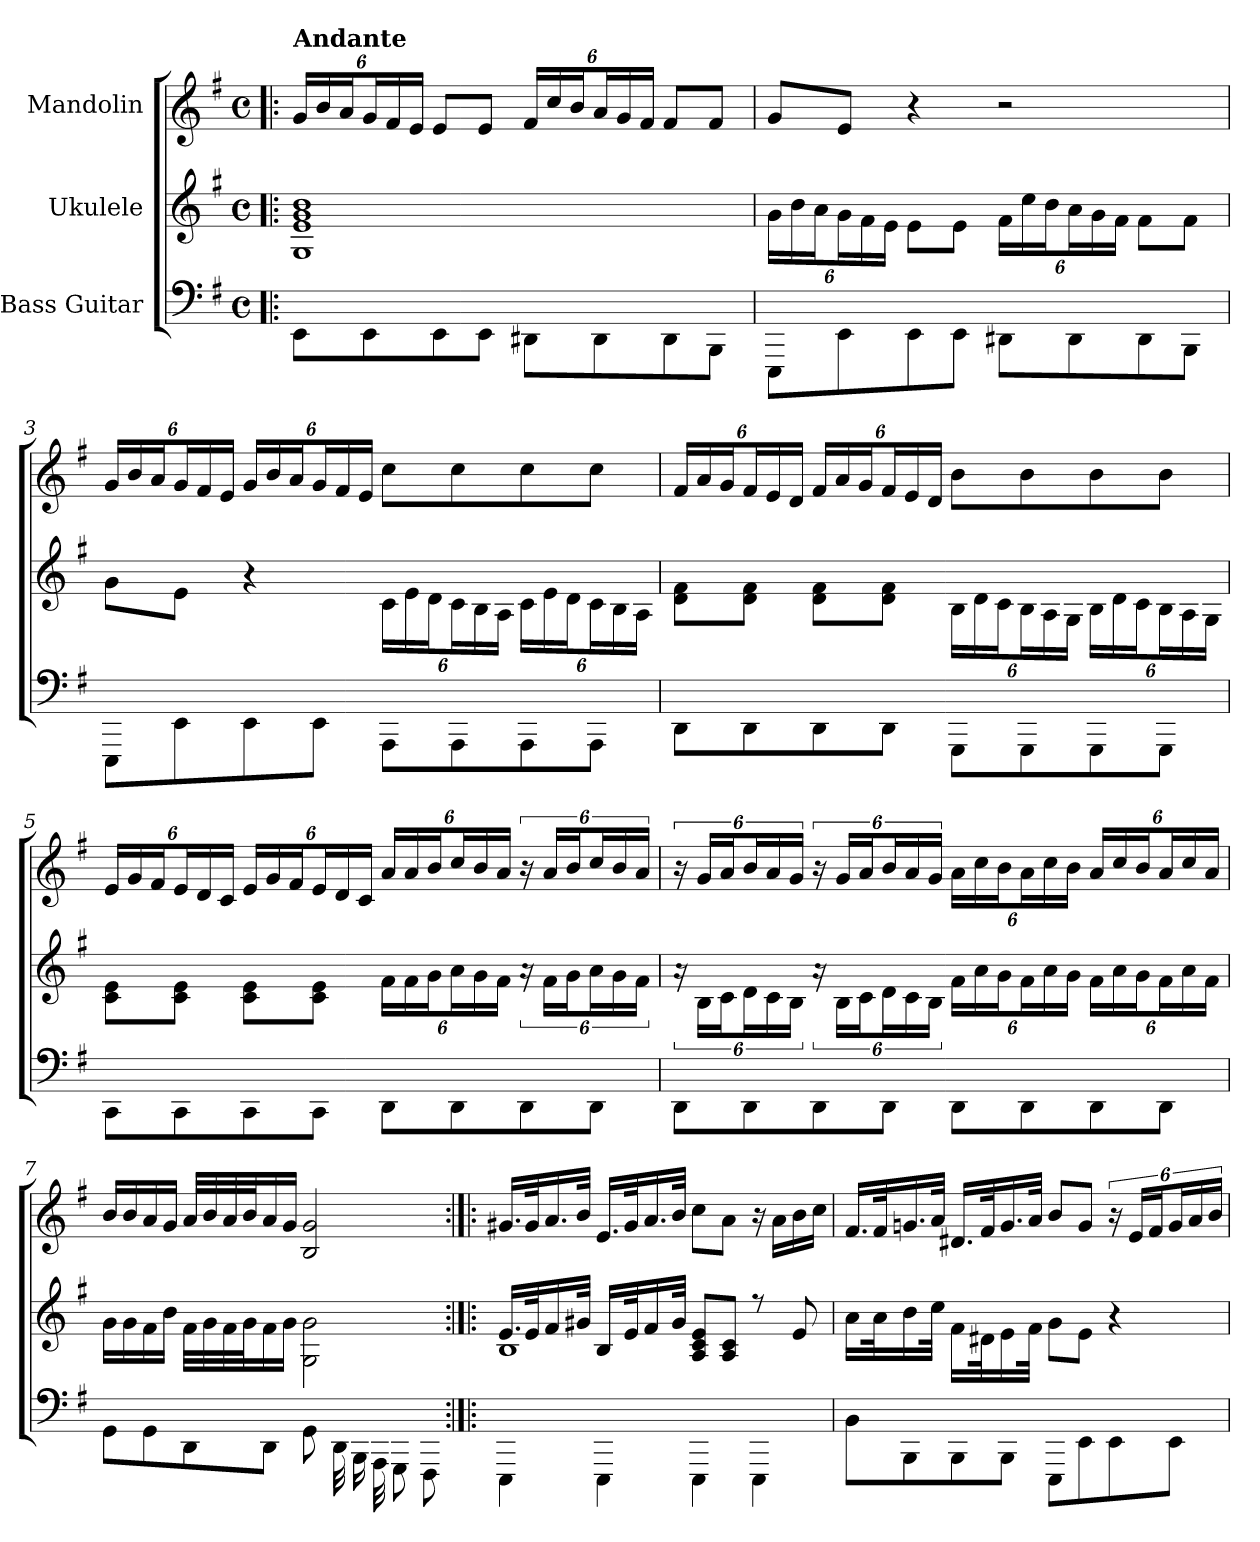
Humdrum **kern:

**kern	**kern	**kern
*part3	*part2	*part1
*staff3	*staff2	*staff1
*I"Bass Guitar	*I"Ukulele	*I"Mandolin
*stria4	*stria4	*
*	*	*clefG2
*k[f#]	*k[f#]	*k[f#]
*G:	*G:	*G:
*M4/4	*M4/4	*M4/4
*met(c)	*met(c)	*met(c)
*MM80	*MM80	*MM80
*	*	*Xbrackettup
=1!|:	=1!|:	=1!|:
!	!	!LO:TX:a:B:t=Andante
8EEi\L	1Gj 1ej 1gj 1bj	24gZ/LL
.	.	24bZ/
.	.	24aZ/J
8EEi\	.	24gZ/L
.	.	24f#Z/
.	.	24eZ/JJ
8EEi\	.	8eZ/L
8EEi\J	.	8eZ/J
8DD#i\L	.	24f#Z/LL
.	.	24ccZ/
.	.	24bZ/J
8DD#i\	.	24aZ/L
.	.	24gZ/
.	.	24f#Z/JJ
8DD#i\	.	8f#Z/L
8BBBi\J	.	8f#Z/J
=2	=2	=2
*	*Xbrackettup	*
8EEEi\L	24gj\LL	8gZ/L
.	24bj\	.
.	24aj\J	.
8EEi\	24gj\L	8eZ/J
.	24f#j\	.
.	24ej\JJ	.
8EEi\	8ej\L	4r
8EEi\J	8ej\J	.
8DD#i\L	24f#j\LL	2r
.	24ccj\	.
.	24bj\J	.
8DD#i\	24aj\L	.
.	24gj\	.
.	24f#j\JJ	.
8DD#i\	8f#j\L	.
8BBBi\J	8f#j\J	.
!!LO:LB:g=z
=3	=3	=3
8EEEi\L	8gj\L	24gZ/LL
.	.	24bZ/
.	.	24aZ/J
8EEi\	8ej\J	24gZ/L
.	.	24f#Z/
.	.	24eZ/JJ
8EEi\	4r	24gZ/LL
.	.	24bZ/
.	.	24aZ/J
8EEi\J	.	24gZ/L
.	.	24f#Z/
.	.	24eZ/JJ
8AAAi\L	24cj\LL	8ccZ\L
.	24ej\	.
.	24dj\J	.
8AAAi\	24cj\L	8ccZ\
.	24Bj\	.
.	24Aj\JJ	.
8AAAi\	24cj\LL	8ccZ\
.	24ej\	.
.	24dj\J	.
8AAAi\J	24cj\L	8ccZ\J
.	24Bj\	.
.	24Aj\JJ	.
=4	=4	=4
8DDi\L	8dj\ 8f#j\L	24f#Z/LL
.	.	24aZ/
.	.	24gZ/J
8DDi\	8dj\ 8f#j\J	24f#Z/L
.	.	24eZ/
.	.	24dZ/JJ
8DDi\	8dj\ 8f#j\L	24f#Z/LL
.	.	24aZ/
.	.	24gZ/J
8DDi\J	8dj\ 8f#j\J	24f#Z/L
.	.	24eZ/
.	.	24dZ/JJ
8GGGi\L	24Bj\LL	8bZ\L
.	24dj\	.
.	24cj\J	.
8GGGi\	24Bj\L	8bZ\
.	24Aj\	.
.	24Gj\JJ	.
8GGGi\	24Bj\LL	8bZ\
.	24dj\	.
.	24cj\J	.
8GGGi\J	24Bj\L	8bZ\J
.	24Aj\	.
.	24Gj\JJ	.
!!LO:LB:g=z
=5	=5	=5
8CCi\L	8cj\ 8ej\L	24eZ/LL
.	.	24gZ/
.	.	24f#Z/J
8CCi\	8cj\ 8ej\J	24eZ/L
.	.	24dZ/
.	.	24cZ/JJ
8CCi\	8cj\ 8ej\L	24eZ/LL
.	.	24gZ/
.	.	24f#Z/J
8CCi\J	8cj\ 8ej\J	24eZ/L
.	.	24dZ/
.	.	24cZ/JJ
8DDi\L	24f#j\LL	24aZ/LL
.	24f#j\	24aZ/
.	24gj\J	24bZ/J
8DDi\	24aj\L	24ccZ/L
.	24gj\	24bZ/
.	24f#j\JJ	24aZ/JJ
*	*brackettup	*brackettup
8DDi\	24r	24r
.	24f#j\LL	24aZ/LL
.	24gj\J	24bZ/J
*	*Xbrackettup	*Xbrackettup
8DDi\J	24aj\L	24ccZ/L
.	24gj\	24bZ/
.	24f#j\JJ	24aZ/JJ
=6	=6	=6
*	*brackettup	*brackettup
8DDi\L	24r	24r
.	24Bj\LL	24gZ/LL
.	24cj\J	24aZ/J
*	*Xbrackettup	*Xbrackettup
8DDi\	24dj\L	24bZ/L
.	24cj\	24aZ/
.	24Bj\JJ	24gZ/JJ
*	*brackettup	*brackettup
8DDi\	24r	24r
.	24Bj\LL	24gZ/LL
.	24cj\J	24aZ/J
*	*Xbrackettup	*Xbrackettup
8DDi\J	24dj\L	24bZ/L
.	24cj\	24aZ/
.	24Bj\JJ	24gZ/JJ
8DDi\L	24f#j\LL	24aZ\LL
.	24aj\	24ccZ\
.	24gj\J	24bZ\J
8DDi\	24f#j\L	24aZ\L
.	24aj\	24ccZ\
.	24gj\JJ	24bZ\JJ
8DDi\	24f#j\LL	24aZ/LL
.	24aj\	24ccZ/
.	24gj\J	24bZ/J
8DDi\J	24f#j\L	24aZ/L
.	24aj\	24ccZ/
.	24f#j\JJ	24aZ/JJ
!!LO:PB:g=z
=7	=7	=7
8GGi\L	16gj\LL	16bZ/LL
.	16gj\	16bZ/
8GGi\	16f#j\	16aZ/
.	16bj\JJ	16gZ/JJ
8DDi\	32f#j\LLL	32aZ/LLL
.	32gj\	32bZ/
.	32f#j\	32aZ/
.	32gj\J	32bZ/J
8DDi\J	16f#j\	16aZ/
.	16gj\JJ	16gZ/JJ
8GGi\L	2Gj\ 2gj\	2BZ/ 2gZ/
32DDi\LL	.	.
16BBBi\	.	.
32AAAi\JJk	.	.
8GGGi\L	.	.
8FFF#i\J	.	.
=8:|!|:	=8:|!|:	=8:|!|:
!	!LO:N:vis=16	!
*	*^	*
4EEEi\	16.ej/LL	1B	16.g#XZ/LL
.	32ej/K	.	32g#Z/K
!	!LO:N:vis=16	!	!
.	16.f#j/	.	16.aZ/
.	32g#j/JJk	.	32bZ/JJk
!	!LO:N:vis=16	!	!
4EEEi\	16.Bj/LL	.	16.eZ/LL
.	32ej/K	.	32g#Z/K
!	!LO:N:vis=16	!	!
.	16.f#j/	.	16.aZ/
.	32g#j/JJk	.	32bZ/JJk
4EEEi\	8Aj/ 8cj/ 8ej/L	.	8ccZ\L
.	8Aj/ 8cj/J	.	8aZ\J
4EEEi\	8r	.	16r
.	.	.	16aZ\LL
.	8ej/	.	16bZ\
.	.	.	16ccZ\JJ
*	*v	*v	*
!!LO:LB:g=z
=9	=9	=9
!	!LO:N:vis=16	!
8BBi\L	16.aj\LL	16.f#Z/LL
.	32aj\K	32f#Z/K
!	!LO:N:vis=16	!
8BBBi\	16.bj\	16.gnZ/
.	32ccj\JJk	32aZ/JJk
!	!LO:N:vis=16	!
8BBBi\	16.f#j\LL	16.d#XZ/LL
.	32d#j\K	32f#Z/K
!	!LO:N:vis=16	!
8BBBi\J	16.ej\	16.gZ/
.	32f#j\JJk	32aZ/JJk
8EEEi\L	8gj\L	8bZ/L
8EEi\	8ej\J	8gZ/J
*	*	*brackettup
8EEi\	4r	24r
.	.	24eZ/LL
.	.	24f#Z/J
*	*	*Xbrackettup
8EEi\J	.	24gZ/L
.	.	24aZ/
.	.	24bZ/JJ
=	=	=
*-	*-	*-
